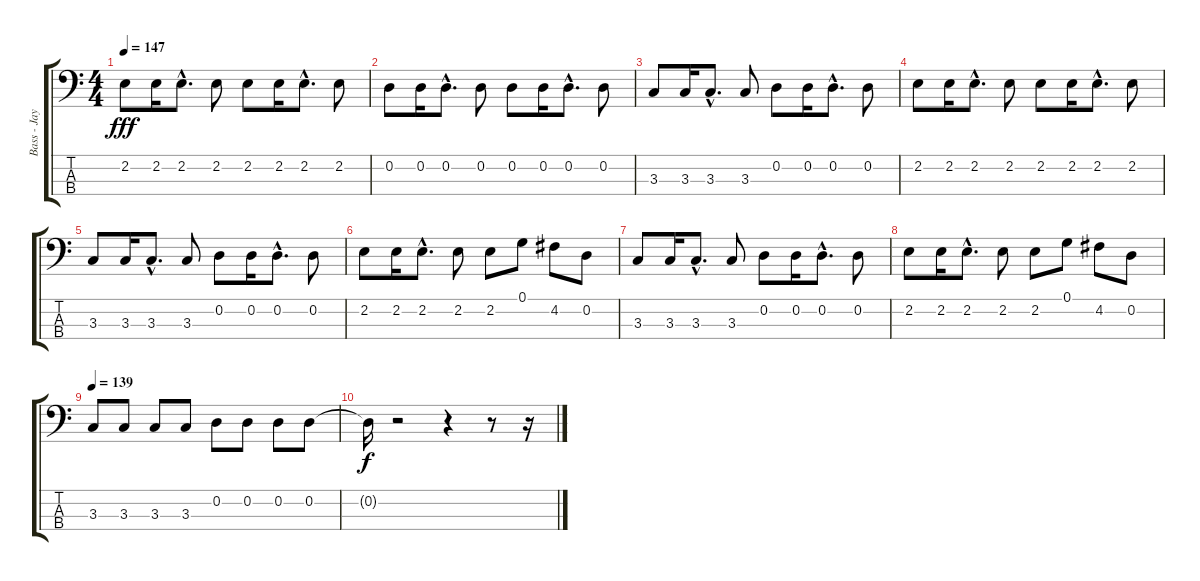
\track ("Bass - Jay Bentley" "Bass - Jay") {instrument electricbasspick}
\staff {score tabs}
\tuning (G2 D2 A1 E1) {hide}
\ts (4 4)
\tempo 147
\clef f4
\ks c
2.2.8{dy fff} 2.2.16 2.2{hac}.8{d} 2.2.8 2.2.8 2.2.16 2.2{hac}.8{d} 2.2.8 |
0.2.8 0.2.16 0.2{hac}.8{d} 0.2.8 0.2.8 0.2.16 0.2{hac}.8{d} 0.2.8 |
3.3.8 3.3.16 3.3{hac}.8{d} 3.3.8 0.2.8 0.2.16 0.2{hac}.8{d} 0.2.8 |
2.2.8 2.2.16 2.2{hac}.8{d} 2.2.8 2.2.8 2.2.16 2.2{hac}.8{d} 2.2.8 |
3.3.8 3.3.16 3.3{hac}.8{d} 3.3.8 0.2.8 0.2.16 0.2{hac}.8{d} 0.2.8 |
2.2.8 2.2.16 2.2{hac}.8{d} 2.2.8 2.2.8 0.1.8 4.2.8 0.2.8 |
3.3.8 3.3.16 3.3{hac}.8{d} 3.3.8 0.2.8 0.2.16 0.2{hac}.8{d} 0.2.8 |
2.2.8 2.2.16 2.2{hac}.8{d} 2.2.8 2.2.8 0.1.8 4.2.8 0.2.8 |
\tempo 139
3.3.8 3.3.8 3.3.8 3.3.8 0.2.8 0.2.8 0.2.8 0.2.8 |
0.2{t}.16{dy f} r.2 r.4 r.8 r.16
